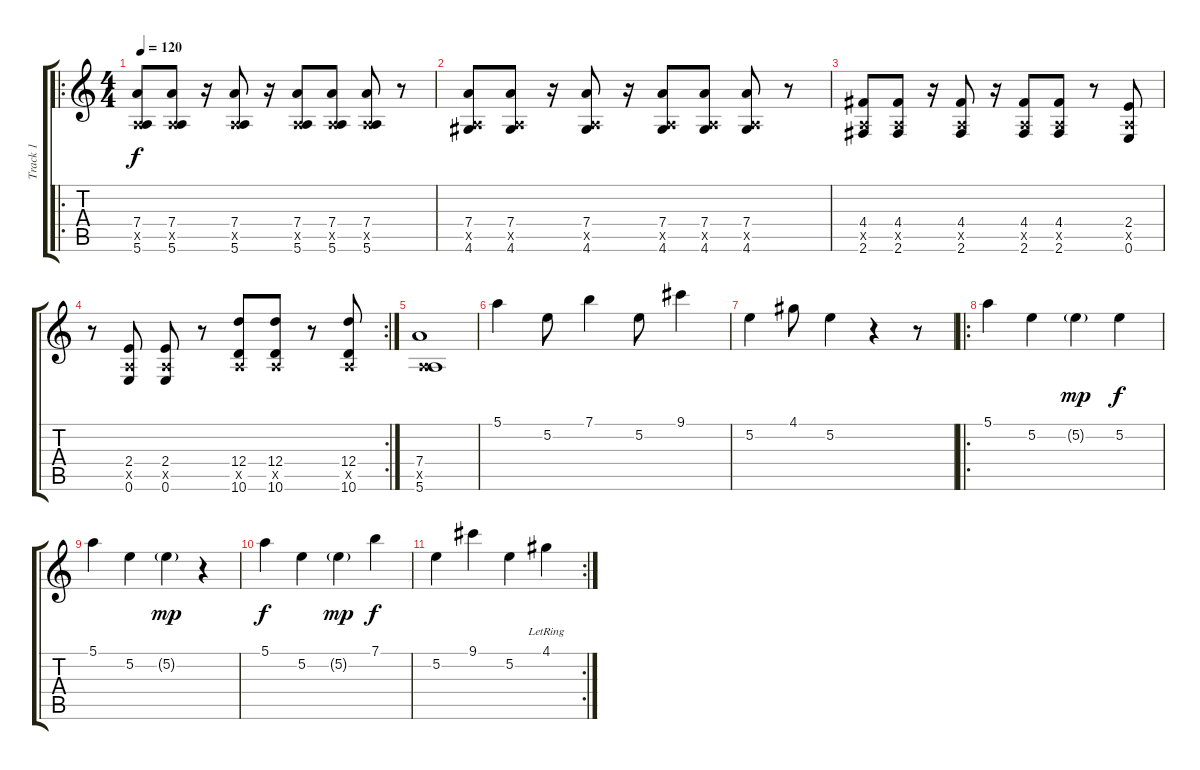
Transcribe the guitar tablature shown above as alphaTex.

\track ("Track 1" "Track 1") {instrument electricguitarjazz}
\staff {score tabs}
\tuning (E4 B3 G3 D3 A2 E2) {hide}
\ro
\ts (4 4)
\tempo 120
\clef g2
\ks c
(7.4 0.5{x} 5.6).8{dy f} (7.4 0.5{x} 5.6).8 r.16 (7.4 0.5{x} 5.6).8 r.16 (7.4 0.5{x} 5.6).8 (7.4 0.5{x} 5.6).8 (7.4 0.5{x} 5.6).8 r.8 |
(7.4 0.5{x} 4.6).8 (7.4 0.5{x} 4.6).8 r.16 (7.4 0.5{x} 4.6).8 r.16 (7.4 0.5{x} 4.6).8 (7.4 0.5{x} 4.6).8 (7.4 0.5{x} 4.6).8 r.8 |
(4.4 0.5{x} 2.6).8 (4.4 0.5{x} 2.6).8 r.16 (4.4 0.5{x} 2.6).8 r.16 (4.4 0.5{x} 2.6).8 (4.4 0.5{x} 2.6).8 r.8 (2.4 0.5{x} 0.6).8 |
\rc 2
r.8 (2.4 0.5{x} 0.6).8 (2.4 0.5{x} 0.6).8 r.8 (12.4 0.5{x} 10.6).8 (12.4 0.5{x} 10.6).8 r.8 (12.4 0.5{x} 10.6).8 |
(7.4 0.5{x} 5.6).1 |
5.1.4 5.2.8 7.1.4 5.2.8 9.1.4 |
5.2.4 4.1.8 5.2.4 r.4 r.8 |
\ro
5.1.4 5.2.4 5.2{g}.4{dy mp} 5.2.4{dy f} |
5.1.4 5.2.4 5.2{g}.4{dy mp} r.4 |
5.1.4{dy f} 5.2.4 5.2{g}.4{dy mp} 7.1.4{dy f} |
\rc 2
5.2.4 9.1.4 5.2.4 4.1{lr}.4
